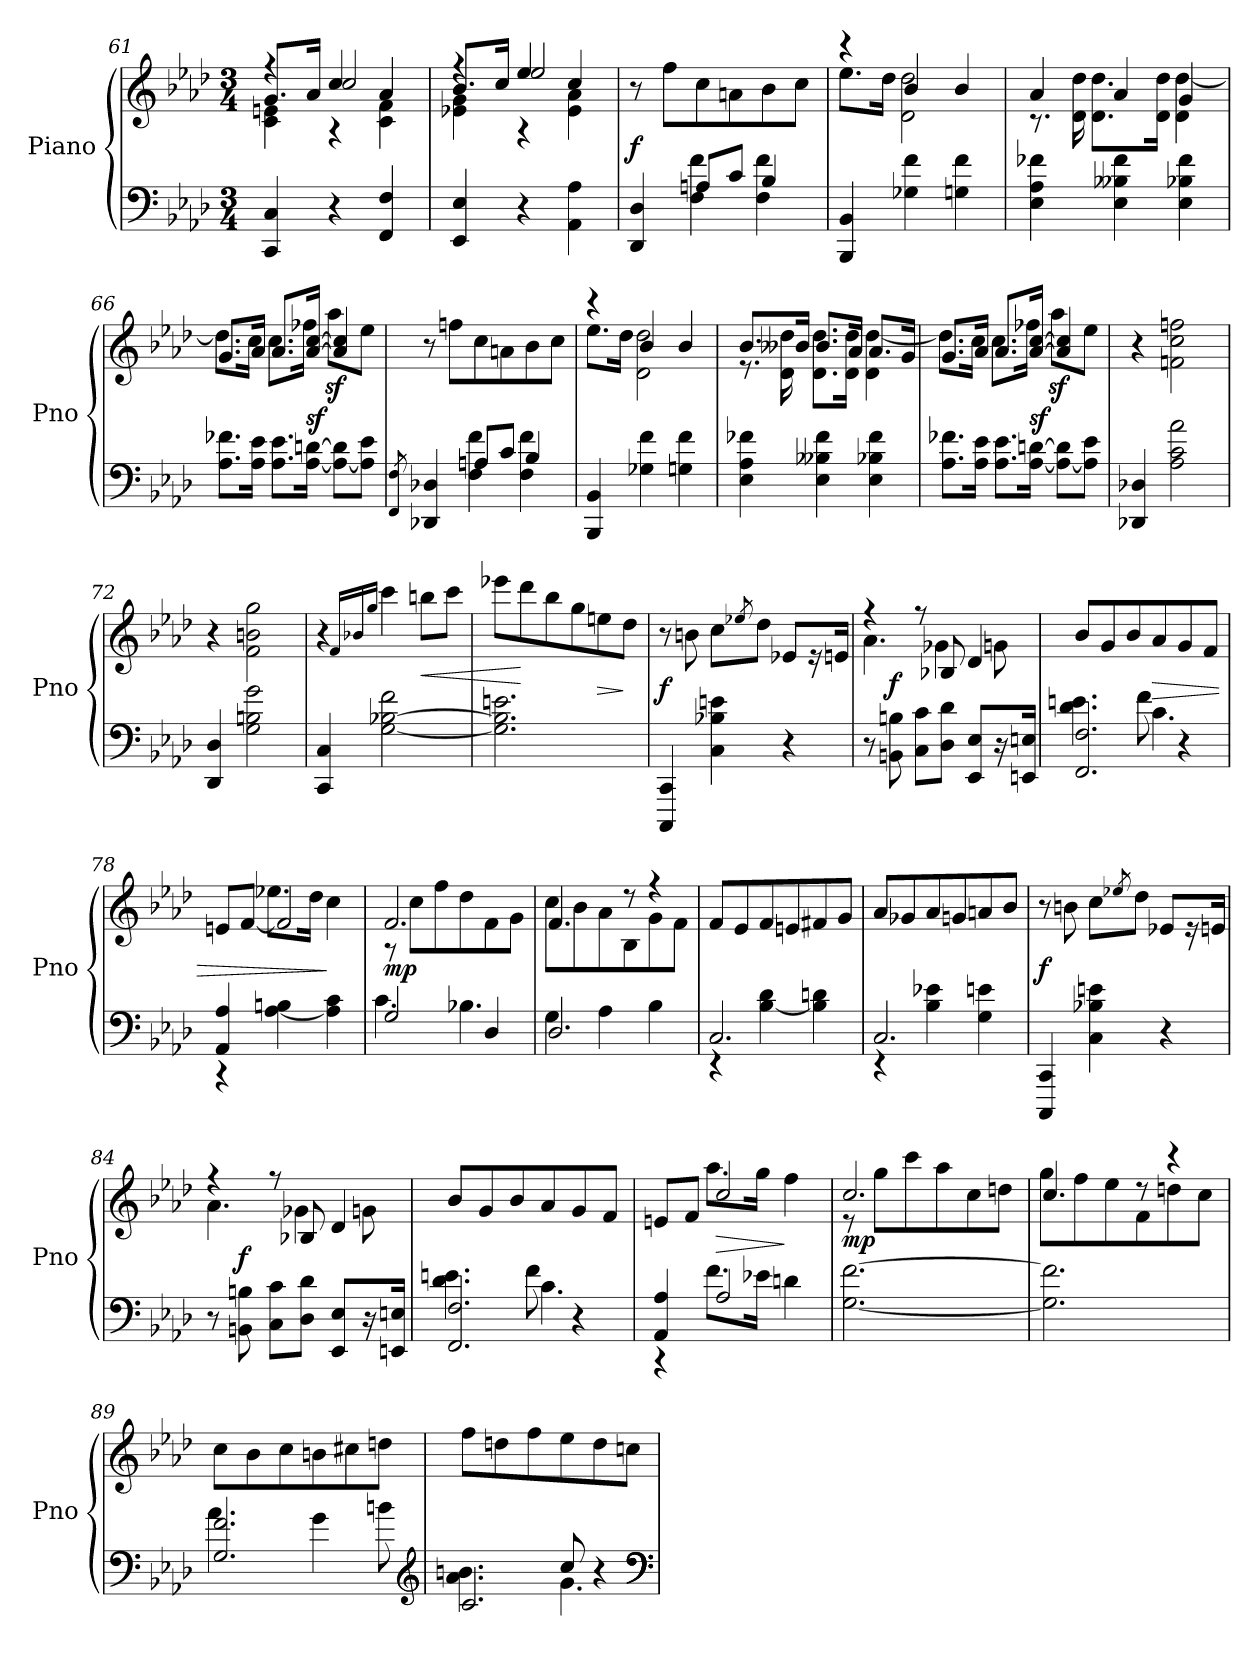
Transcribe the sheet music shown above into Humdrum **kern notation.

**kern	**kern	**dynam
*part1	*part1	*part1
*staff2	*staff1	*staff1/2
*I"Piano	*	*
*I'Pno	*	*
*clefF4	*clefG2	*
*k[b-e-a-d-]	*k[b-e-a-d-]	*
*f:	*f:	*
*M3/4	*M3/4	*
=61	=61	=61
*	*^	*
*	*	*^	*
4CC 4C	4c\ 4en\	8.g/L	4rff	.
.	.	16a-Jk	.	.
4r	4rA	4cc/	2cc	.
4FF 4F	4c\ 4f\	4a-/	.	.
=62	=62	=62	=62	=62
4EE- 4E-	4e-X\ 4g\	8.b-/L	4rff	.
.	.	16ccJk	.	.
4r	4rA	4ee-/	2ee-	.
4AA- 4A-	4e-\ 4a-\	4cc/	.	.
*	*v	*v	*v	*
=63	=63	=63
*^	*	*
4DD- 4D-	4ryy	8r	f
.	.	8ffL	.
8AnL	4F 4f	8cc	.
8cJ	.	8an	.
4B-	4F 4f	8b-	.
.	.	8ccJ	.
*v	*v	*	*
=64	=64	=64
*	*^	*
4BBB- 4BB-	4r	8.ee-L	.
.	.	16dd-Jk	.
4G-X 4f	4b-	2d- 2dd-	.
4Gn 4f	4b-	.	.
=65	=65	=65	=65
4E- 4A- 4f-X	4a-	8.r	.
.	.	16d- 16dd-	.
4E- 4B--X 4f-	4a-	8.d- 8.dd-L	.
.	.	16d- 16dd-Jk	.
4E- 4B-X 4f-	4g	4d- [4dd-	.
=66	=66	=66	=66
8.A- 8.f-XL	8.gL	8.dd-L]	.
16A- 16e-Jk	16a-Jk	16ccJk	.
8.A- 8.e-L	8.a-L	8.ccL	.
[16A- [16dnJk	[16a- [16ccJk	16ff-XJk	sf
8A-_ 8d]L	4a-] 4cc]	8aa-z>L	.
8A-] 8e-J	.	8ee-J	.
*	*v	*v	*
=67	=67	=67
8qFF 8qF	.	.
*^	*	*
4DD-X 4D-X	4ryy	8r	.
.	.	8ffnL	.
8AnL	4F 4f	8cc	.
8cJ	.	8an	.
4B-	4F 4f	8b-	.
.	.	8ccJ	.
*v	*v	*	*
=68	=68	=68
*	*^	*
4BBB- 4BB-	4r	8.ee-L	.
.	.	16dd-Jk	.
4G-X 4f	4b-	2d- 2dd-	.
4Gn 4f	4b-	.	.
=69	=69	=69	=69
4E- 4A- 4f-X	8.b-L	8.r	.
.	16b--XJk	16d- 16dd-	.
4E- 4B--X 4f-	8.b--L	8.d- 8.dd-L	.
.	16a-Jk	16d- 16dd-Jk	.
4E- 4B-X 4f-	8.a-L	4d- [4dd-	.
.	16gJk	.	.
=70	=70	=70	=70
8.A- 8.f-XL	8.gL	8.dd-L]	.
16A- 16e-Jk	16a-Jk	16ccJk	.
8.A- 8.e-L	8.a-L	8.ccL	.
[16A- [16dnJk	[16a- [16ccJk	16ff-XJk	sf
8A-_ 8d]L	4a-] 4cc]	8aa-z>L	.
8A-] 8e-J	.	8ee-J	.
*	*v	*v	*
=71	=71	=71
4DD-X 4D-X	4r	.
2A- 2c 2a-	2fn 2cc 2ffn	.
=72	=72	=72
4DD- 4D-	4r	.
2G 2Bn 2g	2f 2bn 2gg	.
=73	=73	=73
4CC 4C	4r	.
.	16qfLL	.
.	16qb-X	.
.	16qggJJ	.
[2G [2B-X 2f	4ccc	.
.	8bbnL	<
.	8cccJ	.
=74	=74	=74
2.G] 2.B-] 2.en	8eee-XL	.
.	8ddd-	[
.	8bb-	.
.	8gg	.
.	8een	>
.	8dd-J	]
=75	=75	=75
4CCC 4CC	8r	f
.	8bn	.
4C 4B-X 4en	8ccL	.
.	8qee-X	.
.	8dd-J	.
4r	8e-XL	.
.	16r	.
.	16enJk	.
=76	=76	=76
*	*^	*
*	*	*^	*
8r	4r	4.a-	8ryy	.
8BBn 8Bn	.	.	2ryy	f
8C 8cL	8r	.	.	.
8D- 8d-J	8B-X	4g-X	.	.
8EE- 8E-L	4d-	.	.	.
16r	.	8gn	8ryy	.
16EEn 16EnJk	.	.	.	.
*	*v	*v	*v	*
=77	=77	=77
*^	*	*
*	*^	*	*
2.FF 2.F	4.d-\ 4.en\	4.ryy	8b-/L	.
.	.	.	8g/	.
.	.	.	8b-/	.
.	4.c\	8f\	8a-/	>
.	.	4r	8g/	.
.	.	.	8f/J	.
*	*v	*v	*	*
=78	=78	=78	=78
*	*	*^	*
4AA- 4A-	4r	8enL	4ryy	.
.	.	[8fJ	.	.
[4A- 4Bn	2ryy	2f]	8.ee-XL	.
.	.	.	16dd-Jk	.
4A-] 4c	.	.	4cc	]
=79	=79	=79	=79	=79
2G	4.c	2.f	8r	mp
.	.	.	8ccL	.
.	.	.	8ff	.
.	4.B-X	.	8dd-	.
4D-	.	.	8f	.
.	.	.	8gJ	.
=80	=80	=80	=80	=80
2.D-	4G	4.f	8ccL	.
.	.	.	8b-	.
.	4A-	.	8a-	.
.	.	8r	8B-	.
.	4B-	4r	8g	.
.	.	.	8fJ	.
=81	=81	=81	=81	=81
!	!	!LO:TX:c:t=cresc.	!	!
*	*	*v	*v	*
2.C	4r	8fL	.
.	.	8e-	.
.	[4B- 4d-	8f	.
.	.	8en	.
.	4B-] 4dn	8f#X	.
.	.	8gJ	.
=82	=82	=82	=82
2.C	4r	8a-L	.
.	.	8g-X	.
.	4B- 4e-X	8a-	.
.	.	8gn	.
.	4G 4en	8an	.
.	.	8b-J	.
*v	*v	*	*
=83	=83	=83
4CCC 4CC	8r	f
.	8bn	.
4C 4B-X 4en	8ccL	.
.	8qee-X	.
.	8dd-J	.
4r	8e-XL	.
.	16r	.
.	16enJk	.
=84	=84	=84
*	*^	*
*	*	*^	*
8r	4r	4.a-	8ryy	.
8BBn 8Bn	.	.	2ryy	f
8C 8cL	8r	.	.	.
8D- 8d-J	8B-X	4g-X	.	.
8EE- 8E-L	4d-	.	.	.
16r	.	8gn	8ryy	.
16EEn 16EnJk	.	.	.	.
*	*v	*v	*v	*
=85	=85	=85
*^	*	*
*	*^	*	*
2.FF 2.F	4.d-\ 4.en\	4.ryy	8b-/L	.
.	.	.	8g/	.
.	.	.	8b-/	.
.	4.c\	8f\	8a-/	.
.	.	4r	8g/	.
.	.	.	8f/J	.
*	*v	*v	*	*
=86	=86	=86	=86
*	*	*^	*
4AA- 4A-	4r	8enL	4ryy	.
.	.	8fJ	.	.
2A-	8.fL	2cc	8.aa-L	>
.	16e-XJk	.	16ggJk	.
.	4dn	.	4ff	]
*v	*v	*	*	*
=87	=87	=87	=87
[2.G [2.f	2.cc	8r	mp
.	.	8ggL	.
.	.	8ccc	.
.	.	8aa-	.
.	.	8cc	.
.	.	8ddnJ	.
=88	=88	=88	=88
2.G] 2.f]	4.cc	8ggL	.
.	.	8ff	.
.	.	8ee-	.
.	8r	8f	.
.	4r	8ddn	.
.	.	8ccJ	.
*	*v	*v	*
=89	=89	=89
*^	*	*
2.G 2.f	4.a-	8ccL	.
.	.	8b-	.
.	.	8cc	.
.	4g	8bn	.
.	.	8cc#X	.
.	8bn	8ddnJ	.
*v	*v	*	*
*clefG2	*	*
=90	=90	=90
*^	*	*
*	*^	*	*
2.c	4.a- 4.bn	4.ryy	8ffL	.
.	.	.	8ddn	.
.	.	.	8ff	.
.	4.g	8cc	8ee-	.
.	.	4r	8dd	.
.	.	.	8ccnJ	.
*v	*v	*v	*	*
*clefF4	*	*
=	=	=
*-	*-	*-
